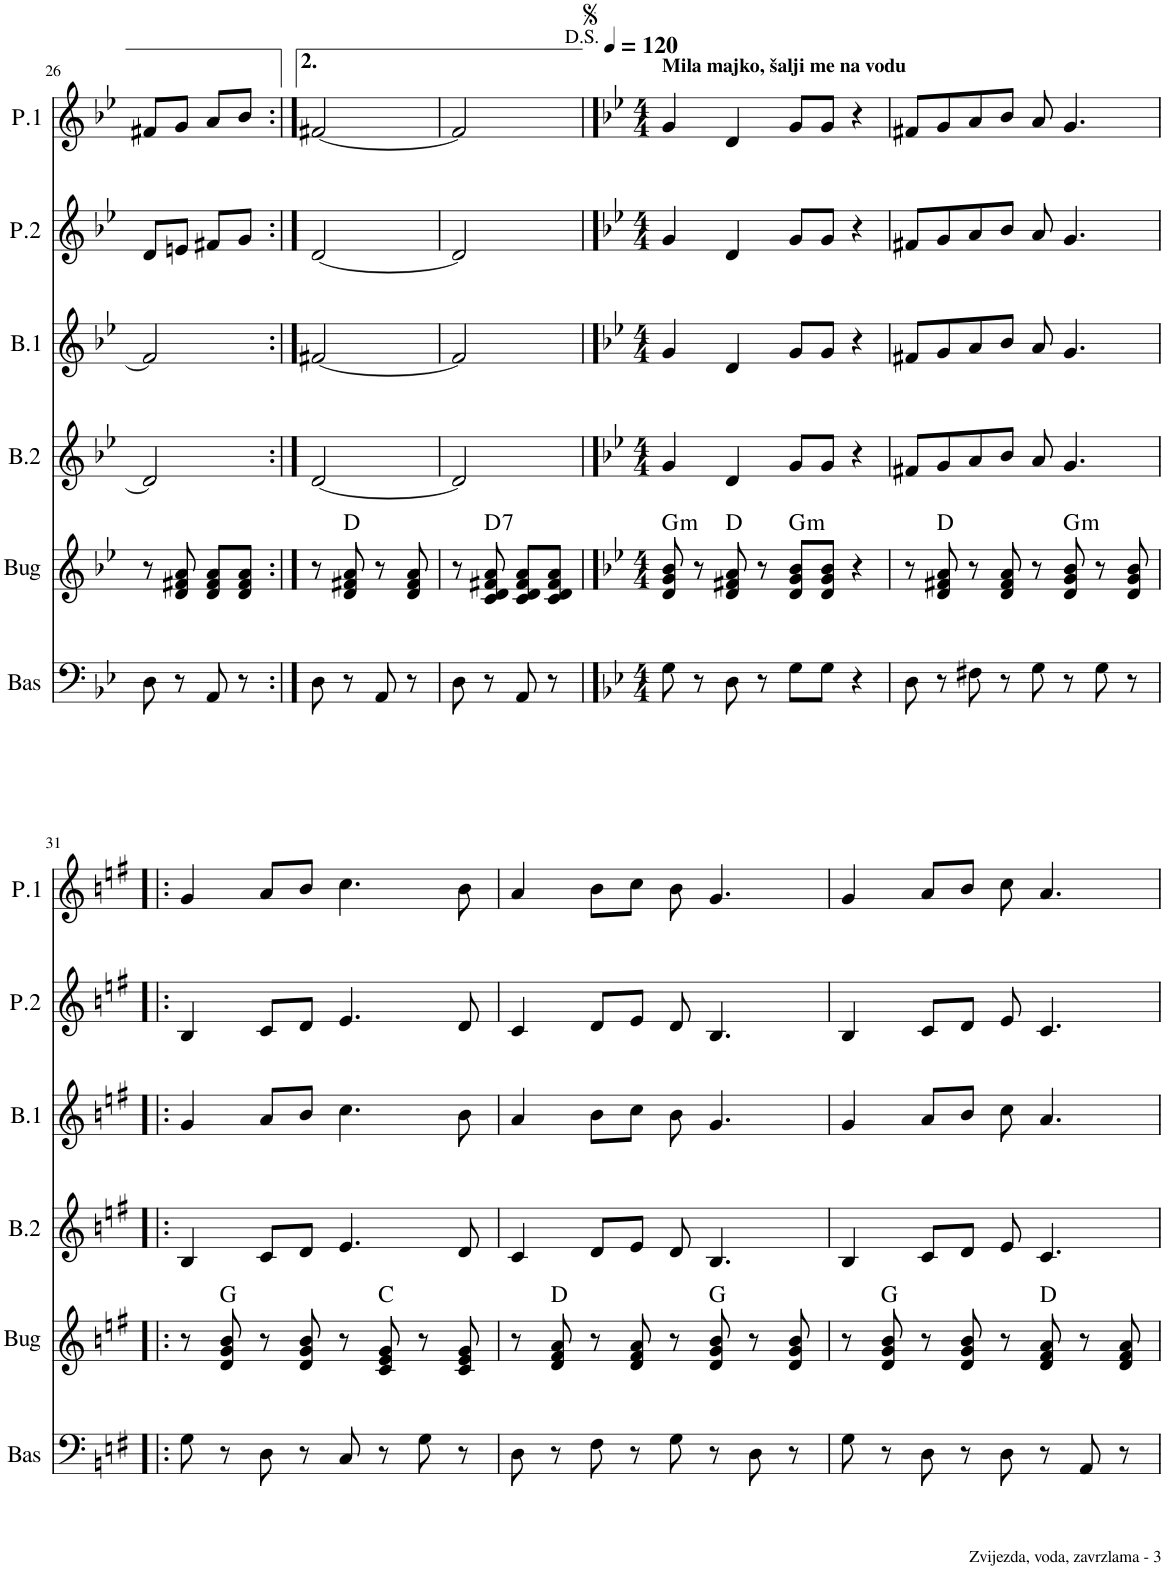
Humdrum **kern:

**kern	**kern	**harte	**kern	**kern	**kern	**kern
*part6	*part5	*part5	*part4	*part3	*part2	*part1
*staff6	*staff5	*	*staff4	*staff3	*staff2	*staff1
*I"Berda	*I"Bugarija	*	*I"Brač 2	*I"Brač 1	*I"Prima 2	*I"Prima 1
*	*I'Bug	*	*I'B.2	*I'B.1	*I'P.2	*I'P.1
!!LO:PB:g=z
*clefF4	*clefG2	*	*clefG2	*clefG2	*clefG2	*clefG2
*Trd7c12	*Trd7c12	*	*	*	*Trd-7c-12	*Trd-7c-12
*k[b-e-]	*k[b-e-]	*	*k[b-e-]	*k[b-e-]	*k[b-e-]	*k[b-e-]
*M2/4	*M2/4	*	*M2/4	*M2/4	*M2/4	*M2/4
=26	=26	=26	=26	=26	=26	=26
8D\	8r	.	2d/]	2f#/]	8d/L	8f#X/L
8r	8d/ 8f#X/ 8a/	.	.	.	8en/J	8g/J
8AA/	8d/ 8f#/ 8a/L	.	.	.	8f#X/L	8a/L
8r	8d/ 8f#/ 8a/J	.	.	.	8g/J	8b-/J
=27:|!	=27:|!	=27:|!	=27:|!	=27:|!	=27:|!	=27:|!
8D\	8r	.	[2d/	[2f#X/	[2d/	[2f#X/
8r	8d/ 8f#X/ 8a/	D:maj	.	.	.	.
8AA/	8r	.	.	.	.	.
8r	8d/ 8f#/ 8a/	.	.	.	.	.
=28	=28	=28	=28	=28	=28	=28
8D\	8r	.	2d/]	2f#/]	2d/]	2f#/]
!	!	!LO:H:kt=7	!	!	!	!
8r	8c/ 8d/ 8f#X/ 8a/	D:7	.	.	.	.
8AA/	8c/ 8d/ 8f#/ 8a/L	.	.	.	.	.
8r	8c/ 8d/ 8f#/ 8a/J	.	.	.	.	.
==29	==29	==29	==29	==29	==29	==29
*k[b-e-]	*k[b-e-]	*	*k[b-e-]	*k[b-e-]	*k[b-e-]	*k[b-e-]
*M4/4	*M4/4	*	*M4/4	*M4/4	*M4/4	*M4/4
*	*	*	*	*	*	*MM120
!	!	!LO:H:kt=m	!	!	!	!LO:TX:a:B:t=Mila majko, šalji me na vodu
8G\	8d/ 8g/ 8b-/	G:min	4g/	4g/	4g/	4g/
8r	8r	.	.	.	.	.
8D\	8d/ 8f#X/ 8a/	D:maj	4d/	4d/	4d/	4d/
8r	8r	.	.	.	.	.
!	!	!LO:H:kt=m	!	!	!	!
8G\L	8d/ 8g/ 8b-/L	G:min	8g/L	8g/L	8g/L	8g/L
8G\J	8d/ 8g/ 8b-/J	.	8g/J	8g/J	8g/J	8g/J
4r	4r	.	4r	4r	4r	4r
=30	=30	=30	=30	=30	=30	=30
8D\	8r	.	8f#X/L	8f#X/L	8f#X/L	8f#X/L
8r	8d/ 8f#X/ 8a/	D:maj	8g/	8g/	8g/	8g/
8F#X\	8r	.	8a/	8a/	8a/	8a/
8r	8d/ 8f#/ 8a/	.	8b-/J	8b-/J	8b-/J	8b-/J
8G\	8r	.	8a/	8a/	8a/	8a/
!	!	!LO:H:kt=m	!	!	!	!
8r	8d/ 8g/ 8b-/	G:min	4.g/	4.g/	4.g/	4.g/
8G\	8r	.	.	.	.	.
8r	8d/ 8g/ 8b-/	.	.	.	.	.
!!LO:LB:g=z
=31!|:	=31!|:	=31!|:	=31!|:	=31!|:	=31!|:	=31!|:
*k[f#]	*k[f#]	*	*k[f#]	*k[f#]	*k[f#]	*k[f#]
8G\	8r	.	4B/	4g/	4B/	4g/
8r	8d/ 8g/ 8b/	G:maj	.	.	.	.
8D\	8r	.	8c/L	8a/L	8c/L	8a/L
8r	8d/ 8g/ 8b/	.	8d/J	8b/J	8d/J	8b/J
8C/	8r	.	4.e/	4.cc\	4.e/	4.cc\
8r	8c/ 8e/ 8g/	C:maj	.	.	.	.
8G\	8r	.	.	.	.	.
8r	8c/ 8e/ 8g/	.	8d/	8b\	8d/	8b\
=32	=32	=32	=32	=32	=32	=32
8D\	8r	.	4c/	4a/	4c/	4a/
8r	8d/ 8f#/ 8a/	D:maj	.	.	.	.
8F#\	8r	.	8d/L	8b\L	8d/L	8b\L
8r	8d/ 8f#/ 8a/	.	8e/J	8cc\J	8e/J	8cc\J
8G\	8r	.	8d/	8b\	8d/	8b\
8r	8d/ 8g/ 8b/	G:maj	4.B/	4.g/	4.B/	4.g/
8D\	8r	.	.	.	.	.
8r	8d/ 8g/ 8b/	.	.	.	.	.
=33	=33	=33	=33	=33	=33	=33
8G\	8r	.	4B/	4g/	4B/	4g/
8r	8d/ 8g/ 8b/	G:maj	.	.	.	.
8D\	8r	.	8c/L	8a/L	8c/L	8a/L
8r	8d/ 8g/ 8b/	.	8d/J	8b/J	8d/J	8b/J
8D\	8r	.	8e/	8cc\	8e/	8cc\
8r	8d/ 8f#/ 8a/	D:maj	4.c/	4.a/	4.c/	4.a/
8AA/	8r	.	.	.	.	.
8r	8d/ 8f#/ 8a/	.	.	.	.	.
=	=	=	=	=	=	=
*-	*-	*-	*-	*-	*-	*-
